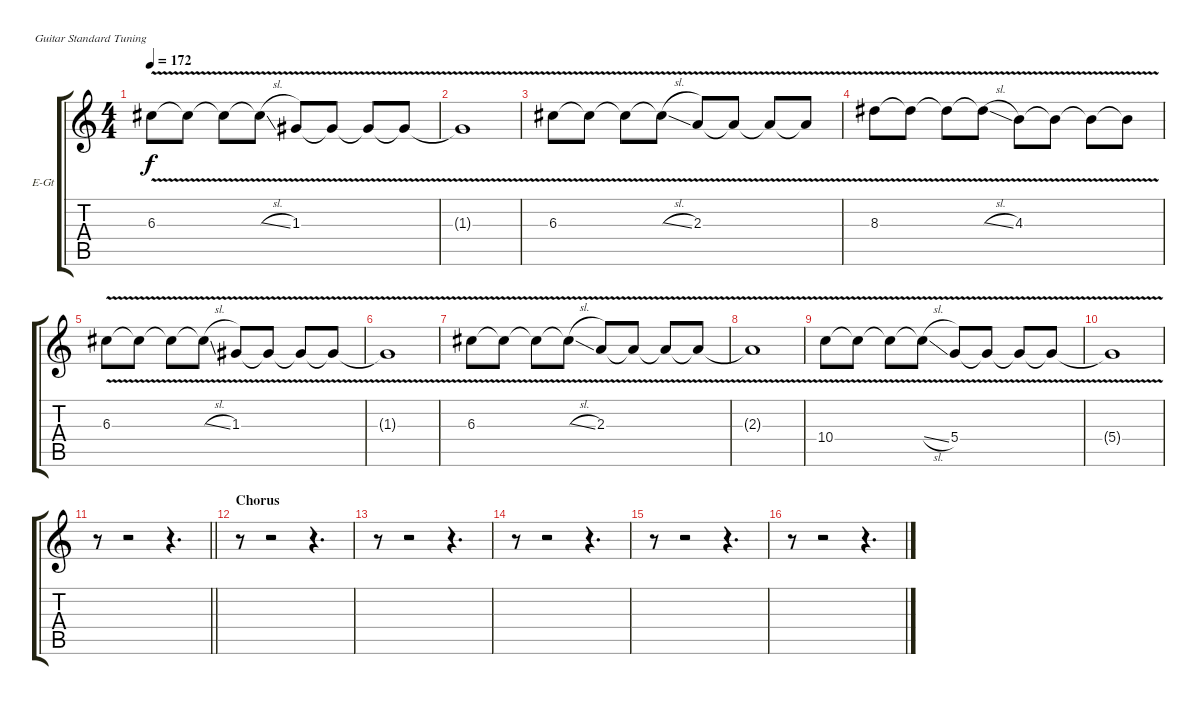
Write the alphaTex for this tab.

\bracketExtendMode groupsimilarinstruments
\firstSystemTrackNameOrientation horizontal
\otherSystemsTrackNameOrientation horizontal
\track ("Guitar 2" "E-Gt") {instrument distortionguitar}
\staff {score tabs}
\tuning (E4 B3 G3 D3 A2 E2)
\ts (4 4)
\tempo 172
\clef g2
\ks c
6.3{v}.8{dy f} 6.3{v t}.8 6.3{v t}.8 6.3{v sl t}.8 1.3{v}.8 1.3{v t}.8 1.3{v t}.8 1.3{v t}.8 |
1.3{v t}.1 |
6.3{v}.8 6.3{v t}.8 6.3{v t}.8 6.3{v sl t}.8 2.3{v}.8 2.3{v t}.8 2.3{v t}.8 2.3{v t}.8 |
8.3{v}.8 8.3{v t}.8 8.3{v t}.8 8.3{v sl t}.8 4.3{v}.8 4.3{v t}.8 4.3{v t}.8 4.3{v t}.8 |
6.3{v}.8 6.3{v t}.8 6.3{v t}.8 6.3{v sl t}.8 1.3{v}.8 1.3{v t}.8 1.3{v t}.8 1.3{v t}.8 |
1.3{v t}.1 |
6.3{v}.8 6.3{v t}.8 6.3{v t}.8 6.3{v sl t}.8 2.3{v}.8 2.3{v t}.8 2.3{v t}.8 2.3{v t}.8 |
2.3{v t}.1 |
10.4{v}.8 10.4{v t}.8 10.4{v t}.8 10.4{v sl t}.8 5.4{v}.8 5.4{v t}.8 5.4{v t}.8 5.4{v t}.8 |
5.4{v t}.1 |
\barLineRight lightlight
r.8 r.2 r.4{d} |
\section ("" "Chorus")
r.8 r.2 r.4{d} |
r.8 r.2 r.4{d} |
r.8 r.2 r.4{d} |
r.8 r.2 r.4{d} |
r.8 r.2 r.4{d}
